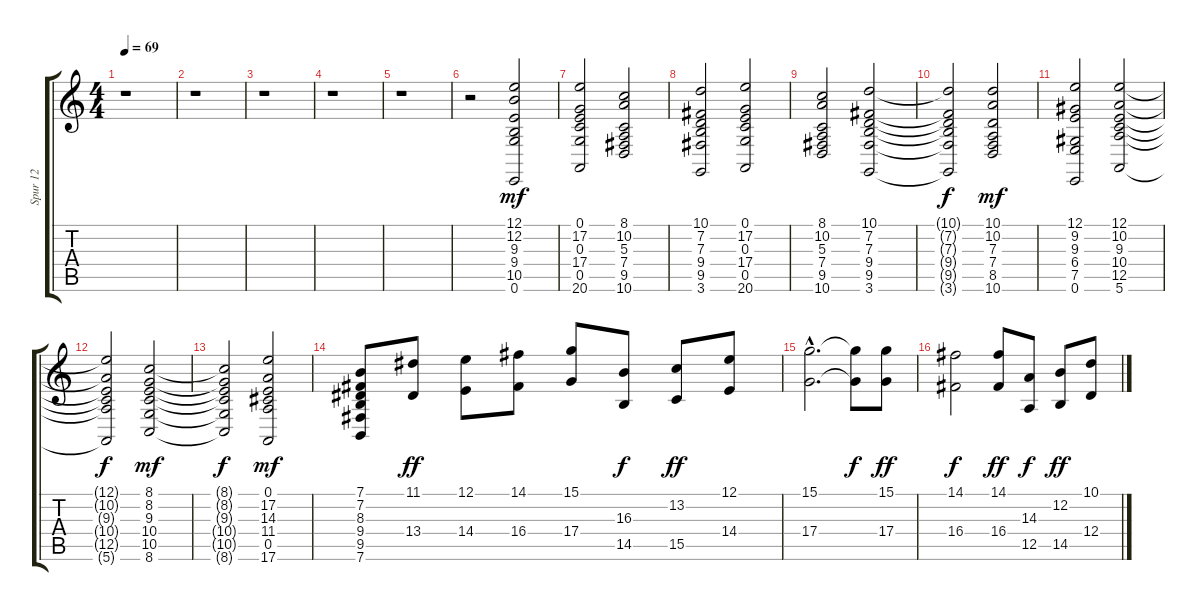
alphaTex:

\track ("Spur 12" "Spur 12") {instrument acousticgrandpiano}
\staff {score tabs}
\tuning (E4 B3 G3 D3 A2 E2) {hide}
\ts (4 4)
\tempo 69
\clef g2
\ks c
r.1{dy mf instrument acousticgrandpiano} |
r.1 |
r.1 |
r.1 |
r.1 |
r.2 (12.1 12.2 9.3 9.4 10.5 0.6).2{balance 8} |
(0.1 17.2 0.3 17.4 0.5 20.6).2 (8.1 10.2 5.3 7.4 9.5 10.6).2 |
(10.1 7.2 7.3 9.4 9.5 3.6).2 (0.1 17.2 0.3 17.4 0.5 20.6).2 |
(8.1 10.2 5.3 7.4 9.5 10.6).2 (10.1 7.2 7.3 9.4 9.5 3.6).2 |
(10.1{t} 7.2{t} 7.3{t} 9.4{t} 9.5{t} 3.6{t}).2{dy f} (10.1 10.2 7.3 7.4 8.5 10.6).2{dy mf} |
(12.1 9.2 9.3 6.4 7.5 0.6).2 (12.1 10.2 9.3 10.4 12.5 5.6).2 |
(12.1{t} 10.2{t} 9.3{t} 10.4{t} 12.5{t} 5.6{t}).2{dy f} (8.1 8.2 9.3 10.4 10.5 8.6).2{dy mf} |
(8.1{t} 8.2{t} 9.3{t} 10.4{t} 10.5{t} 8.6{t}).2{dy f} (0.1 17.2 14.3 11.4 0.5 17.6).2{dy mf} |
(7.1 7.2 8.3 9.4 9.5 7.6).8 (11.1 13.4).8{dy ff} (12.1 14.4).8 (14.1 16.4).8 (15.1 17.4).8 (16.3 14.5).8{dy f} (13.2 15.5).8{dy ff} (12.1 14.4).8 |
(15.1{hac} 17.4{hac}).2{d} (15.1{t} 17.4{t}).8{dy f} (15.1 17.4).8{dy ff} |
(14.1 16.4).2{dy f} (14.1 16.4).8{dy ff} (14.3 12.5).8{dy f} (12.2 14.5).8{dy ff} (10.1 12.4).8
